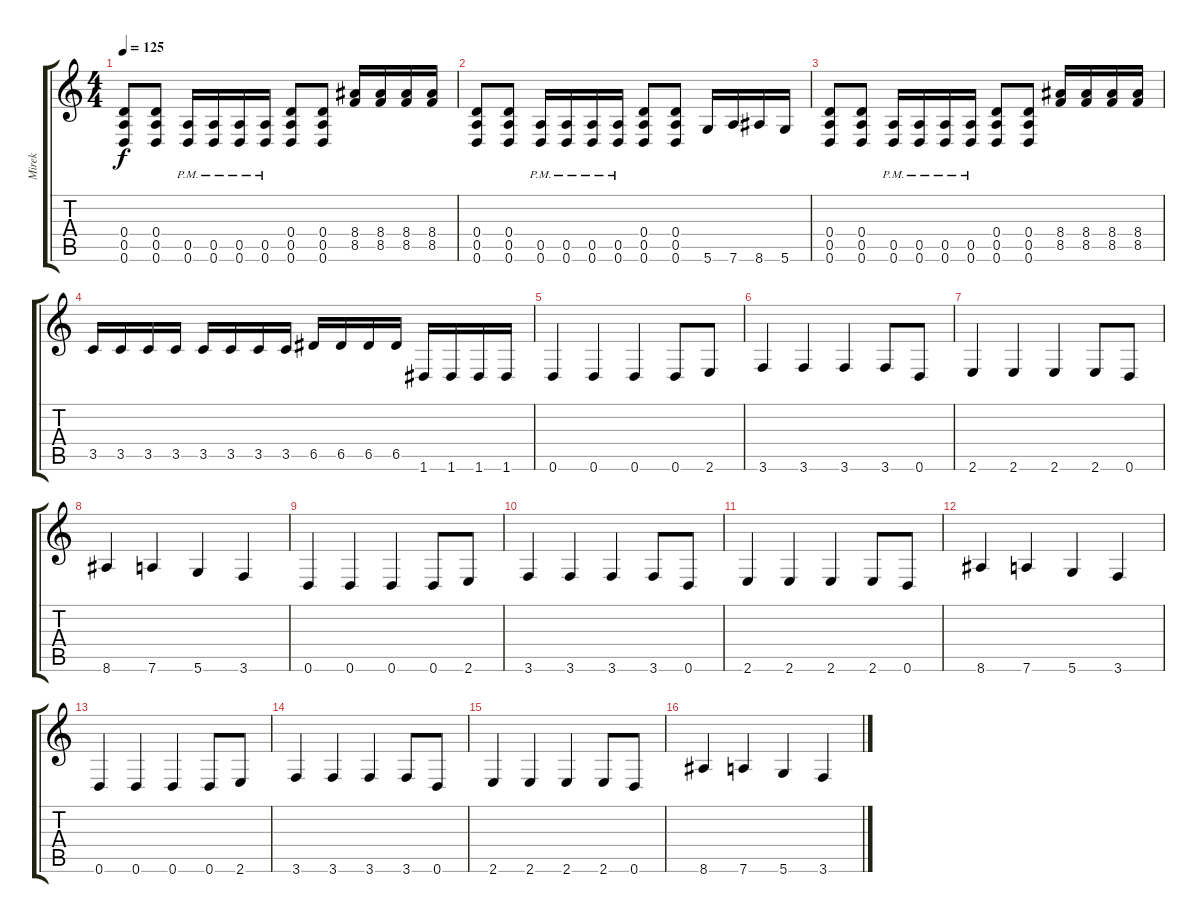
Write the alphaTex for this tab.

\track ("Mirek" "Mirek") {instrument distortionguitar}
\staff {score tabs}
\tuning (E4 B3 G3 D3 A2 D2) {hide}
\ts (4 4)
\tempo 125
\clef g2
\ks c
(0.4 0.5 0.6).8{dy f instrument distortionguitar} (0.4 0.5 0.6).8 (0.5{pm} 0.6{pm}).16 (0.5{pm} 0.6{pm}).16 (0.5{pm} 0.6{pm}).16 (0.5{pm} 0.6{pm}).16 (0.4 0.5 0.6).8 (0.4 0.5 0.6).8 (8.4 8.5).16 (8.4 8.5).16 (8.4 8.5).16 (8.4 8.5).16 |
(0.4 0.5 0.6).8 (0.4 0.5 0.6).8 (0.5{pm} 0.6{pm}).16 (0.5{pm} 0.6{pm}).16 (0.5{pm} 0.6{pm}).16 (0.5{pm} 0.6{pm}).16 (0.4 0.5 0.6).8 (0.4 0.5 0.6).8 5.6.16 7.6.16 8.6.16 5.6.16 |
(0.4 0.5 0.6).8 (0.4 0.5 0.6).8 (0.5{pm} 0.6{pm}).16 (0.5{pm} 0.6{pm}).16 (0.5{pm} 0.6{pm}).16 (0.5{pm} 0.6{pm}).16 (0.4 0.5 0.6).8 (0.4 0.5 0.6).8 (8.4 8.5).16 (8.4 8.5).16 (8.4 8.5).16 (8.4 8.5).16 |
3.5.16 3.5.16 3.5.16 3.5.16 3.5.16 3.5.16 3.5.16 3.5.16 6.5.16 6.5.16 6.5.16 6.5.16 1.6.16 1.6.16 1.6.16 1.6.16 |
0.6.4 0.6.4 0.6.4 0.6.8 2.6.8 |
3.6.4 3.6.4 3.6.4 3.6.8 0.6.8 |
2.6.4 2.6.4 2.6.4 2.6.8 0.6.8 |
8.6.4 7.6.4 5.6.4 3.6.4 |
0.6.4 0.6.4 0.6.4 0.6.8 2.6.8 |
3.6.4 3.6.4 3.6.4 3.6.8 0.6.8 |
2.6.4 2.6.4 2.6.4 2.6.8 0.6.8 |
8.6.4 7.6.4 5.6.4 3.6.4 |
0.6.4 0.6.4 0.6.4 0.6.8 2.6.8 |
3.6.4 3.6.4 3.6.4 3.6.8 0.6.8 |
2.6.4 2.6.4 2.6.4 2.6.8 0.6.8 |
8.6.4 7.6.4 5.6.4 3.6.4
